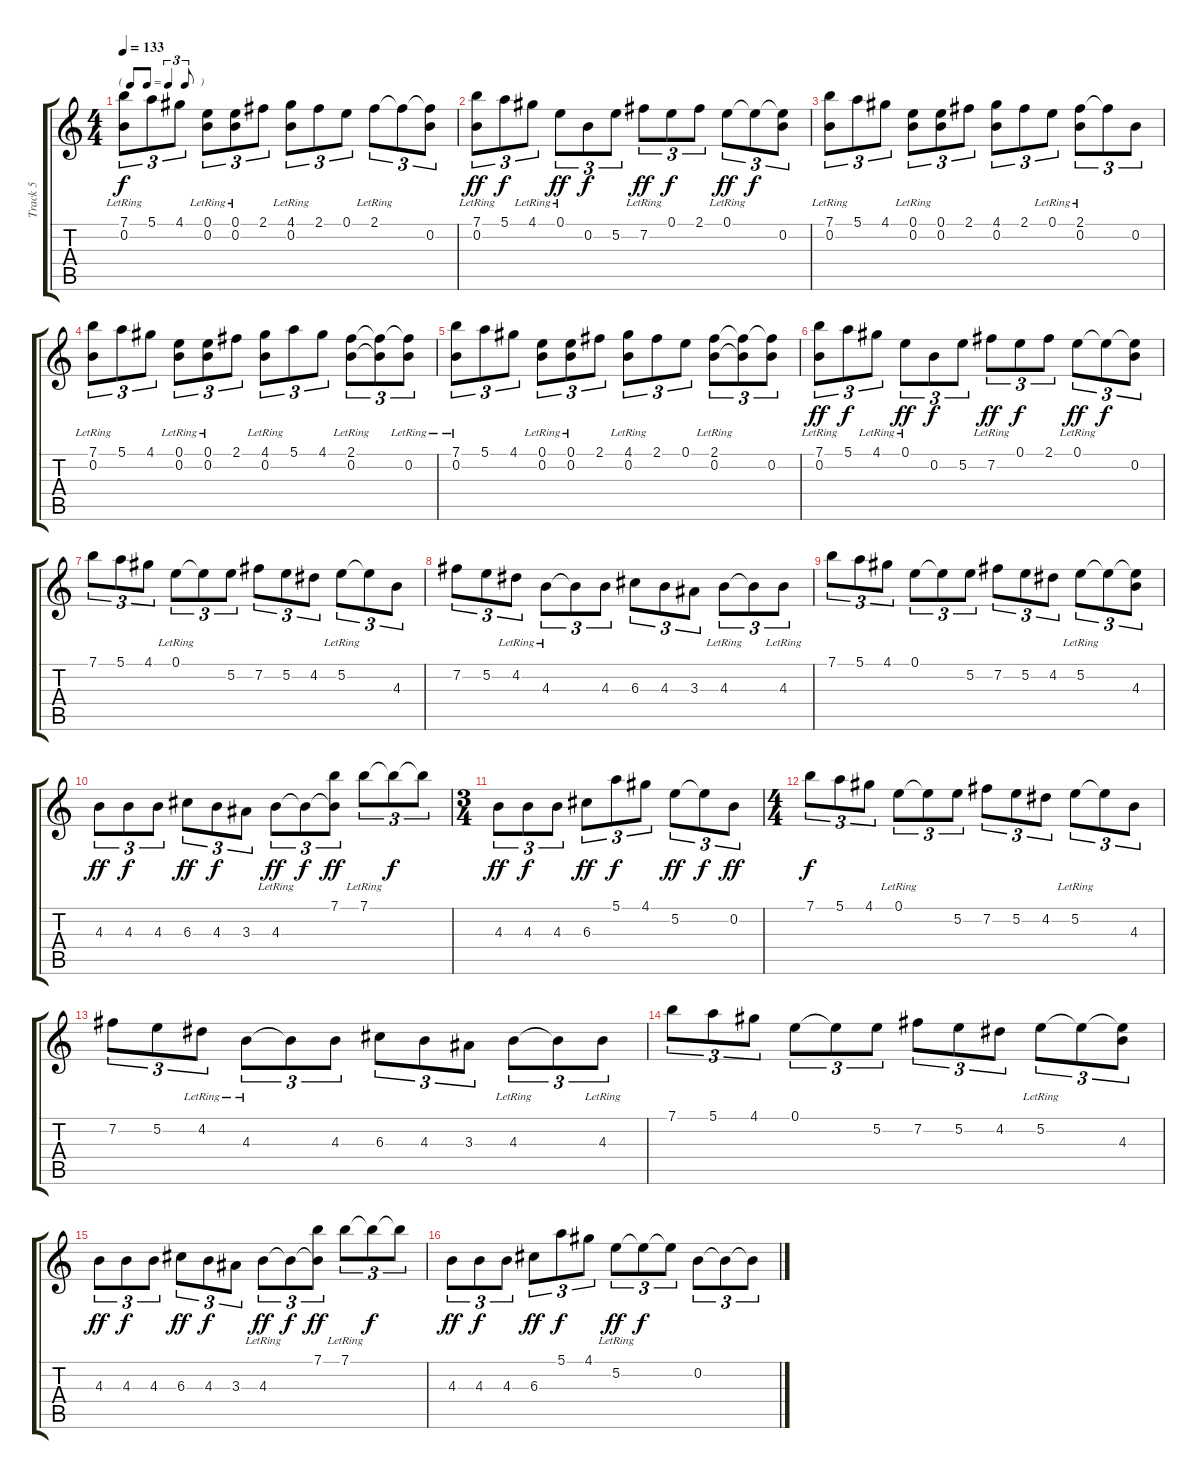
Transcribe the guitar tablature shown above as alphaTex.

\track ("Track 5" "Track 5") {instrument electricguitarclean}
\staff {score tabs}
\tuning (E4 B3 G3 D3 A2 E2) {hide}
\ts (4 4)
\tf triplet8th
\tempo 133
\clef g2
\ks c
(7.1 0.2{lr}).8{tu (3 2) dy f} 5.1.8{tu (3 2)} 4.1.8{tu (3 2)} (0.1 0.2{lr}).8{tu (3 2)} (0.1 0.2{lr}).8{tu (3 2)} 2.1.8{tu (3 2)} (4.1 0.2{lr}).8{tu (3 2)} 2.1.8{tu (3 2)} 0.1.8{tu (3 2)} 2.1{lr}.8{tu (3 2)} 2.1{t}.8{tu (3 2)} (2.1{t} 0.2).8{tu (3 2)} |
(7.1 0.2{lr}).8{tu (3 2) dy ff} 5.1.8{tu (3 2) dy f} 4.1{lr}.8{tu (3 2)} 0.1{lr}.8{tu (3 2) dy ff} 0.2.8{tu (3 2) dy f} 5.2.8{tu (3 2)} 7.2{lr}.8{tu (3 2) dy ff} 0.1.8{tu (3 2) dy f} 2.1.8{tu (3 2)} 0.1{lr}.8{tu (3 2) dy ff} 0.1{t}.8{tu (3 2) dy f} (0.1{t} 0.2).8{tu (3 2)} |
(7.1 0.2{lr}).8{tu (3 2)} 5.1.8{tu (3 2)} 4.1.8{tu (3 2)} (0.1{lr} 0.2{lr}).8{tu (3 2)} (0.1 0.2).8{tu (3 2)} 2.1.8{tu (3 2)} (4.1 0.2).8{tu (3 2)} 2.1.8{tu (3 2)} 0.1{lr}.8{tu (3 2)} (2.1{lr} 0.2{lr}).8{tu (3 2)} 2.1{t}.8{tu (3 2)} 0.2.8{tu (3 2)} |
(7.1 0.2{lr}).8{tu (3 2)} 5.1.8{tu (3 2)} 4.1.8{tu (3 2)} (0.1 0.2{lr}).8{tu (3 2)} (0.1 0.2{lr}).8{tu (3 2)} 2.1.8{tu (3 2)} (4.1 0.2{lr}).8{tu (3 2)} 5.1.8{tu (3 2)} 4.1.8{tu (3 2)} (2.1{lr} 0.2{lr}).8{tu (3 2)} (2.1{t} 0.2{t}).8{tu (3 2)} (2.1{t} 0.2{lr}).8{tu (3 2)} |
(7.1 0.2{lr}).8{tu (3 2)} 5.1.8{tu (3 2)} 4.1.8{tu (3 2)} (0.1 0.2{lr}).8{tu (3 2)} (0.1 0.2{lr}).8{tu (3 2)} 2.1.8{tu (3 2)} (4.1 0.2{lr}).8{tu (3 2)} 2.1.8{tu (3 2)} 0.1.8{tu (3 2)} (2.1{lr} 0.2{lr}).8{tu (3 2)} (2.1{t} 0.2{t}).8{tu (3 2)} (2.1{t} 0.2).8{tu (3 2)} |
(7.1 0.2{lr}).8{tu (3 2) dy ff} 5.1.8{tu (3 2) dy f} 4.1{lr}.8{tu (3 2)} 0.1{lr}.8{tu (3 2) dy ff} 0.2.8{tu (3 2) dy f} 5.2.8{tu (3 2)} 7.2{lr}.8{tu (3 2) dy ff} 0.1.8{tu (3 2) dy f} 2.1.8{tu (3 2)} 0.1{lr}.8{tu (3 2) dy ff} 0.1{t}.8{tu (3 2) dy f} (0.1{t} 0.2).8{tu (3 2)} |
7.1.8{tu (3 2)} 5.1.8{tu (3 2)} 4.1.8{tu (3 2)} 0.1{lr}.8{tu (3 2)} 0.1{t}.8{tu (3 2)} 5.2.8{tu (3 2)} 7.2.8{tu (3 2)} 5.2.8{tu (3 2)} 4.2.8{tu (3 2)} 5.2{lr}.8{tu (3 2)} 5.2{t}.8{tu (3 2)} 4.3.8{tu (3 2)} |
7.2.8{tu (3 2)} 5.2.8{tu (3 2)} 4.2{lr}.8{tu (3 2)} 4.3{lr}.8{tu (3 2)} 4.3{t}.8{tu (3 2)} 4.3.8{tu (3 2)} 6.3.8{tu (3 2)} 4.3.8{tu (3 2)} 3.3.8{tu (3 2)} 4.3{lr}.8{tu (3 2)} 4.3{t}.8{tu (3 2)} 4.3{lr}.8{tu (3 2)} |
7.1.8{tu (3 2)} 5.1.8{tu (3 2)} 4.1.8{tu (3 2)} 0.1.8{tu (3 2)} 0.1{t}.8{tu (3 2)} 5.2.8{tu (3 2)} 7.2.8{tu (3 2)} 5.2.8{tu (3 2)} 4.2.8{tu (3 2)} 5.2{lr}.8{tu (3 2)} 5.2{t}.8{tu (3 2)} (5.2{t} 4.3).8{tu (3 2)} |
4.3.8{tu (3 2) dy ff} 4.3.8{tu (3 2) dy f} 4.3.8{tu (3 2)} 6.3.8{tu (3 2) dy ff} 4.3.8{tu (3 2) dy f} 3.3.8{tu (3 2)} 4.3{lr}.8{tu (3 2) dy ff} 4.3{t}.8{tu (3 2) dy f} (7.1 4.3{t}).8{tu (3 2) dy ff} 7.1{lr}.8{tu (3 2)} 7.1{t}.8{tu (3 2) dy f} 7.1{t}.8{tu (3 2)} |
\ts (3 4)
4.3.8{tu (3 2) dy ff} 4.3.8{tu (3 2) dy f} 4.3.8{tu (3 2)} 6.3.8{tu (3 2) dy ff} 5.1.8{tu (3 2) dy f} 4.1.8{tu (3 2)} 5.2.8{tu (3 2) dy ff} 5.2{t}.8{tu (3 2) dy f} 0.2.8{tu (3 2) dy ff} |
\ts (4 4)
7.1.8{tu (3 2) dy f} 5.1.8{tu (3 2)} 4.1.8{tu (3 2)} 0.1{lr}.8{tu (3 2)} 0.1{t}.8{tu (3 2)} 5.2.8{tu (3 2)} 7.2.8{tu (3 2)} 5.2.8{tu (3 2)} 4.2.8{tu (3 2)} 5.2{lr}.8{tu (3 2)} 5.2{t}.8{tu (3 2)} 4.3.8{tu (3 2)} |
7.2.8{tu (3 2)} 5.2.8{tu (3 2)} 4.2{lr}.8{tu (3 2)} 4.3{lr}.8{tu (3 2)} 4.3{t}.8{tu (3 2)} 4.3.8{tu (3 2)} 6.3.8{tu (3 2)} 4.3.8{tu (3 2)} 3.3.8{tu (3 2)} 4.3{lr}.8{tu (3 2)} 4.3{t}.8{tu (3 2)} 4.3{lr}.8{tu (3 2)} |
7.1.8{tu (3 2)} 5.1.8{tu (3 2)} 4.1.8{tu (3 2)} 0.1.8{tu (3 2)} 0.1{t}.8{tu (3 2)} 5.2.8{tu (3 2)} 7.2.8{tu (3 2)} 5.2.8{tu (3 2)} 4.2.8{tu (3 2)} 5.2{lr}.8{tu (3 2)} 5.2{t}.8{tu (3 2)} (5.2{t} 4.3).8{tu (3 2)} |
4.3.8{tu (3 2) dy ff} 4.3.8{tu (3 2) dy f} 4.3.8{tu (3 2)} 6.3.8{tu (3 2) dy ff} 4.3.8{tu (3 2) dy f} 3.3.8{tu (3 2)} 4.3{lr}.8{tu (3 2) dy ff} 4.3{t}.8{tu (3 2) dy f} (7.1 4.3{t}).8{tu (3 2) dy ff} 7.1{lr}.8{tu (3 2)} 7.1{t}.8{tu (3 2) dy f} 7.1{t}.8{tu (3 2)} |
4.3.8{tu (3 2) dy ff} 4.3.8{tu (3 2) dy f} 4.3.8{tu (3 2)} 6.3.8{tu (3 2) dy ff} 5.1.8{tu (3 2) dy f} 4.1.8{tu (3 2)} 5.2{lr}.8{tu (3 2) dy ff} 5.2{t}.8{tu (3 2) dy f} 5.2{t}.8{tu (3 2)} 0.2.8{tu (3 2)} 0.2{t}.8{tu (3 2)} 0.2{t}.8{tu (3 2)}
